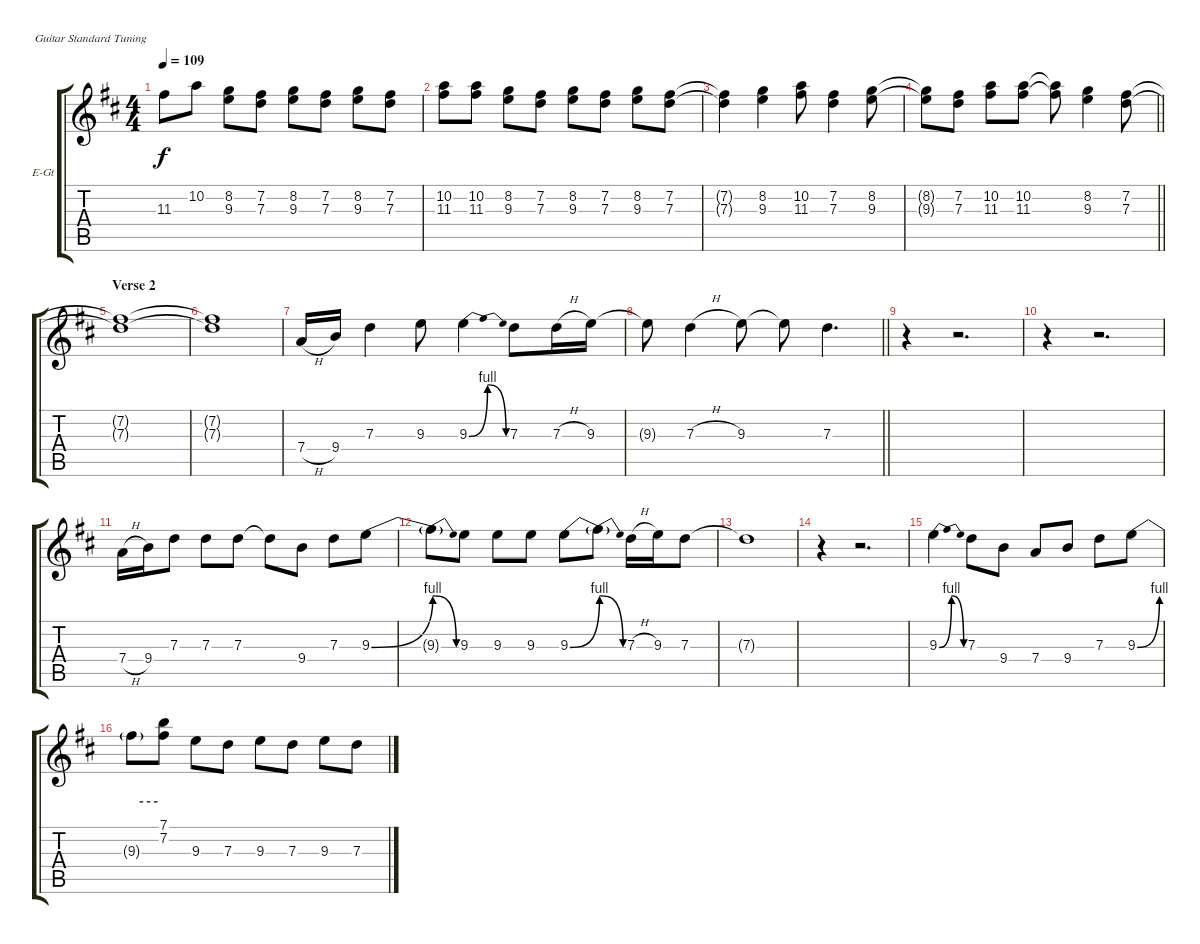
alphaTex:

\bracketExtendMode groupsimilarinstruments
\firstSystemTrackNameOrientation horizontal
\otherSystemsTrackNameOrientation horizontal
\track ("Lead Guitar" "E-Gt") {instrument distortionguitar}
\staff {score tabs}
\tuning (E4 B3 G3 D3 A2 E2)
\ts (4 4)
\tempo 109
\clef g2
\ks d
11.3.8{dy f} 10.2.8 (8.2 9.3).8 (7.2 7.3).8 (8.2 9.3).8 (7.2 7.3).8 (8.2 9.3).8 (7.2 7.3).8 |
(10.2 11.3).8 (10.2 11.3).8 (8.2 9.3).8 (7.2 7.3).8 (8.2 9.3).8 (7.2 7.3).8 (8.2 9.3).8 (7.2 7.3).8 |
(7.2{t} 7.3{t}).4 (8.2 9.3).4 (10.2 11.3).8 (7.2 7.3).4 (8.2 9.3).8 |
\barLineRight lightlight
(8.2{t} 9.3{t}).8 (7.2 7.3).8 (10.2 11.3).8 (10.2 11.3).8 (10.2{t} 11.3{t}).8 (8.2 9.3).4 (7.2 7.3).8 |
\section ("" "Verse 2")
(7.2{t} 7.3{t}).1 |
(7.2{t} 7.3{t}).1 |
7.4{h}.16 9.4.16 7.3.4 9.3.8 9.3{be (bendrelease 0 0 30 4 30 4 60 0)}.4 7.3.8 7.3{h}.16 9.3.16 |
\barLineRight lightlight
9.3{t}.8 7.3{h}.4 9.3.8 9.3{t}.8 7.3.4{d} |
r.4 r.2{d} |
r.4 r.2{d} |
7.4{h}.16 9.4.16 7.3.8 7.3.8 7.3.8 7.3{t}.8 9.4.8 7.3.8 9.3{be (bend 0 0 60 4)}.8 |
9.3{be (release 0 4 60 0) t}.8 9.3.8 9.3.8 9.3.8 9.3{be (bend 0 0 60 4)}.8 9.3{be (release 0 4 60 0) t}.8 7.3{h}.16 9.3.16 7.3.8 |
7.3{t}.1 |
r.4 r.2{d} |
9.3{be (bendrelease 0 0 30 4 30 4 60 0)}.4 7.3.8 9.4.8 7.4.8 9.4.8 7.3.8 9.3{be (bend 0 0 60 4)}.8 |
9.3{be (hold 0 4 60 4) t}.8 (7.1 7.2).8 9.3.8 7.3.8 9.3.8 7.3.8 9.3.8 7.3.8
